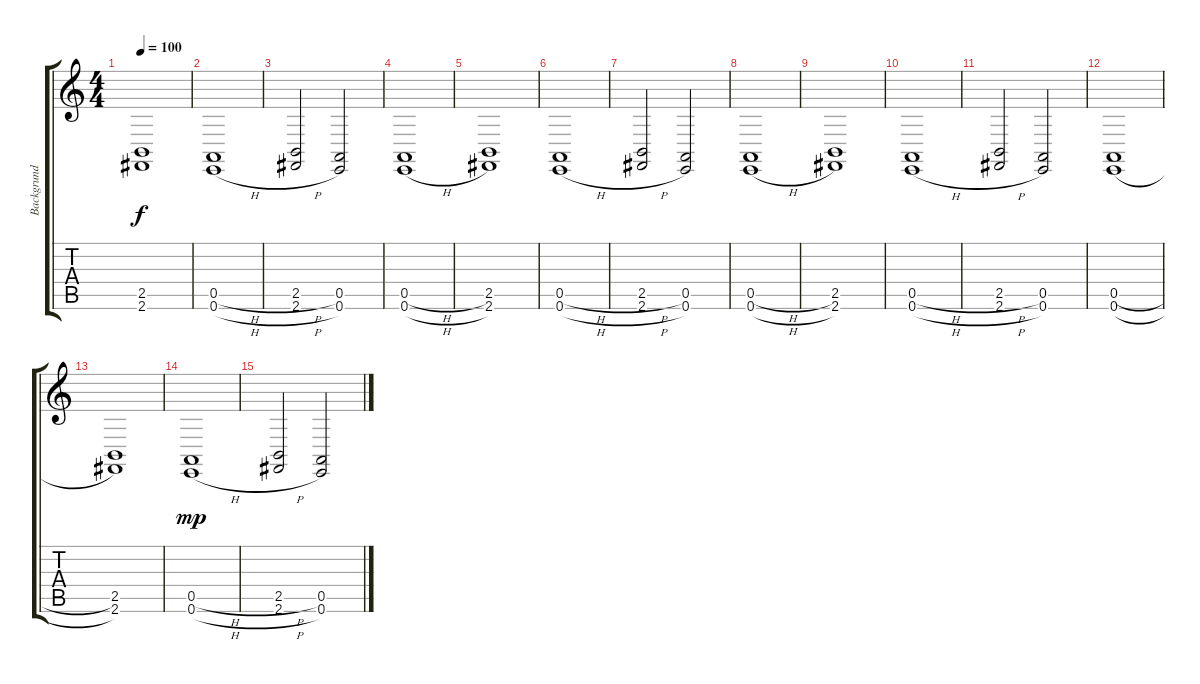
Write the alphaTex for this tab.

\track ("Backgrund Voice" "Backgrund ") {instrument choiraahs}
\staff {score tabs}
\tuning (E4 B3 G3 D3 A2 E2) {hide}
\ts (4 4)
\tempo 100
\clef g2
\ks c
(2.5 2.6).1{dy f} |
(0.5{h} 0.6{h}).1 |
(2.5{h} 2.6{h}).2 (0.5 0.6).2 |
(0.5{h} 0.6{h}).1 |
(2.5 2.6).1 |
(0.5{h} 0.6{h}).1 |
(2.5{h} 2.6{h}).2 (0.5 0.6).2 |
(0.5{h} 0.6{h}).1 |
(2.5 2.6).1 |
(0.5{h} 0.6{h}).1 |
(2.5{h} 2.6{h}).2 (0.5 0.6).2 |
(0.5{h} 0.6{h}).1 |
(2.5 2.6).1 |
(0.5{h} 0.6{h}).1{dy mp} |
(2.5{h} 2.6{h}).2 (0.5 0.6).2
